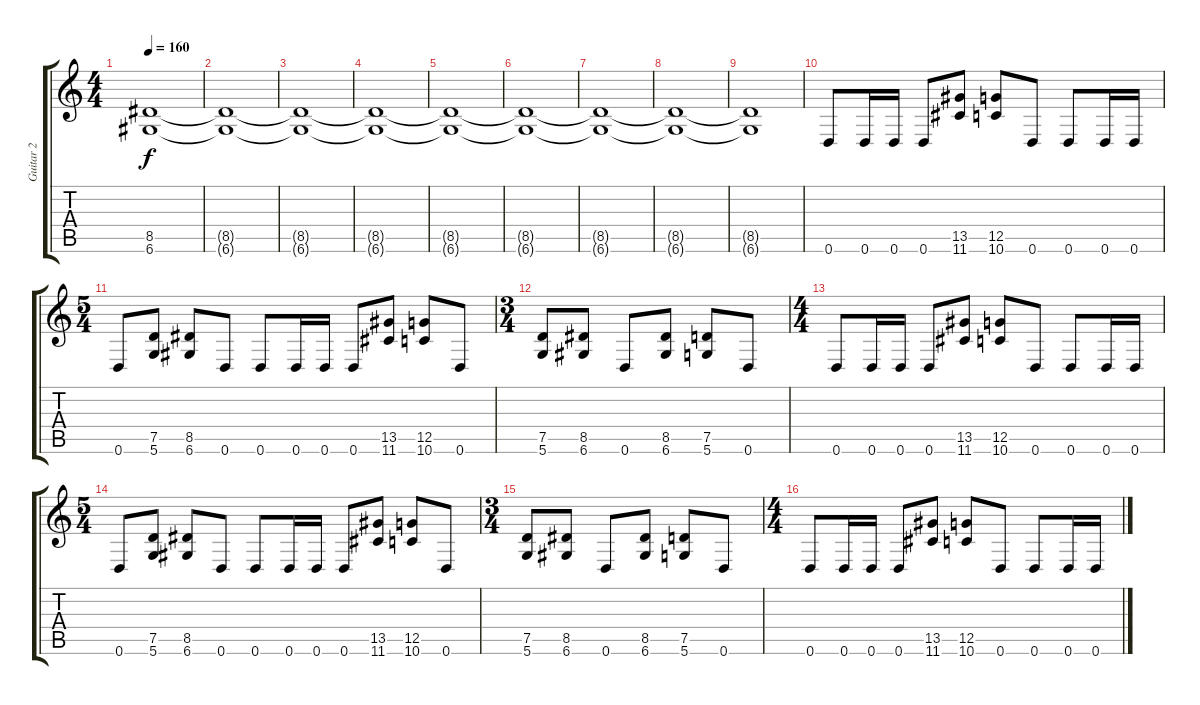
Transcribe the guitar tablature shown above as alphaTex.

\track ("Guitar 2" "Guitar 2") {instrument distortionguitar}
\staff {score tabs}
\tuning (D4 A3 F3 C3 G2 D2) {hide}
\ts (4 4)
\tempo 160
\clef g2
\ks c
(8.5{t} 6.6{t}).1{dy f} |
(8.5{t} 6.6{t}).1 |
(8.5{t} 6.6{t}).1 |
(8.5{t} 6.6{t}).1 |
(8.5{t} 6.6{t}).1 |
(8.5{t} 6.6{t}).1 |
(8.5{t} 6.6{t}).1 |
(8.5{t} 6.6{t}).1 |
(8.5{t} 6.6{t}).1 |
0.6.8 0.6.16 0.6.16 0.6.8 (13.5 11.6).8 (12.5 10.6).8 0.6.8 0.6.8 0.6.16 0.6.16 |
\ts (5 4)
0.6.8 (7.5 5.6).8 (8.5 6.6).8 0.6.8 0.6.8 0.6.16 0.6.16 0.6.8 (13.5 11.6).8 (12.5 10.6).8 0.6.8 |
\ts (3 4)
(7.5 5.6).8 (8.5 6.6).8 0.6.8 (8.5 6.6).8 (7.5 5.6).8 0.6.8 |
\ts (4 4)
0.6.8 0.6.16 0.6.16 0.6.8 (13.5 11.6).8 (12.5 10.6).8 0.6.8 0.6.8 0.6.16 0.6.16 |
\ts (5 4)
0.6.8 (7.5 5.6).8 (8.5 6.6).8 0.6.8 0.6.8 0.6.16 0.6.16 0.6.8 (13.5 11.6).8 (12.5 10.6).8 0.6.8 |
\ts (3 4)
(7.5 5.6).8 (8.5 6.6).8 0.6.8 (8.5 6.6).8 (7.5 5.6).8 0.6.8 |
\ts (4 4)
0.6.8 0.6.16 0.6.16 0.6.8 (13.5 11.6).8 (12.5 10.6).8 0.6.8 0.6.8 0.6.16 0.6.16
